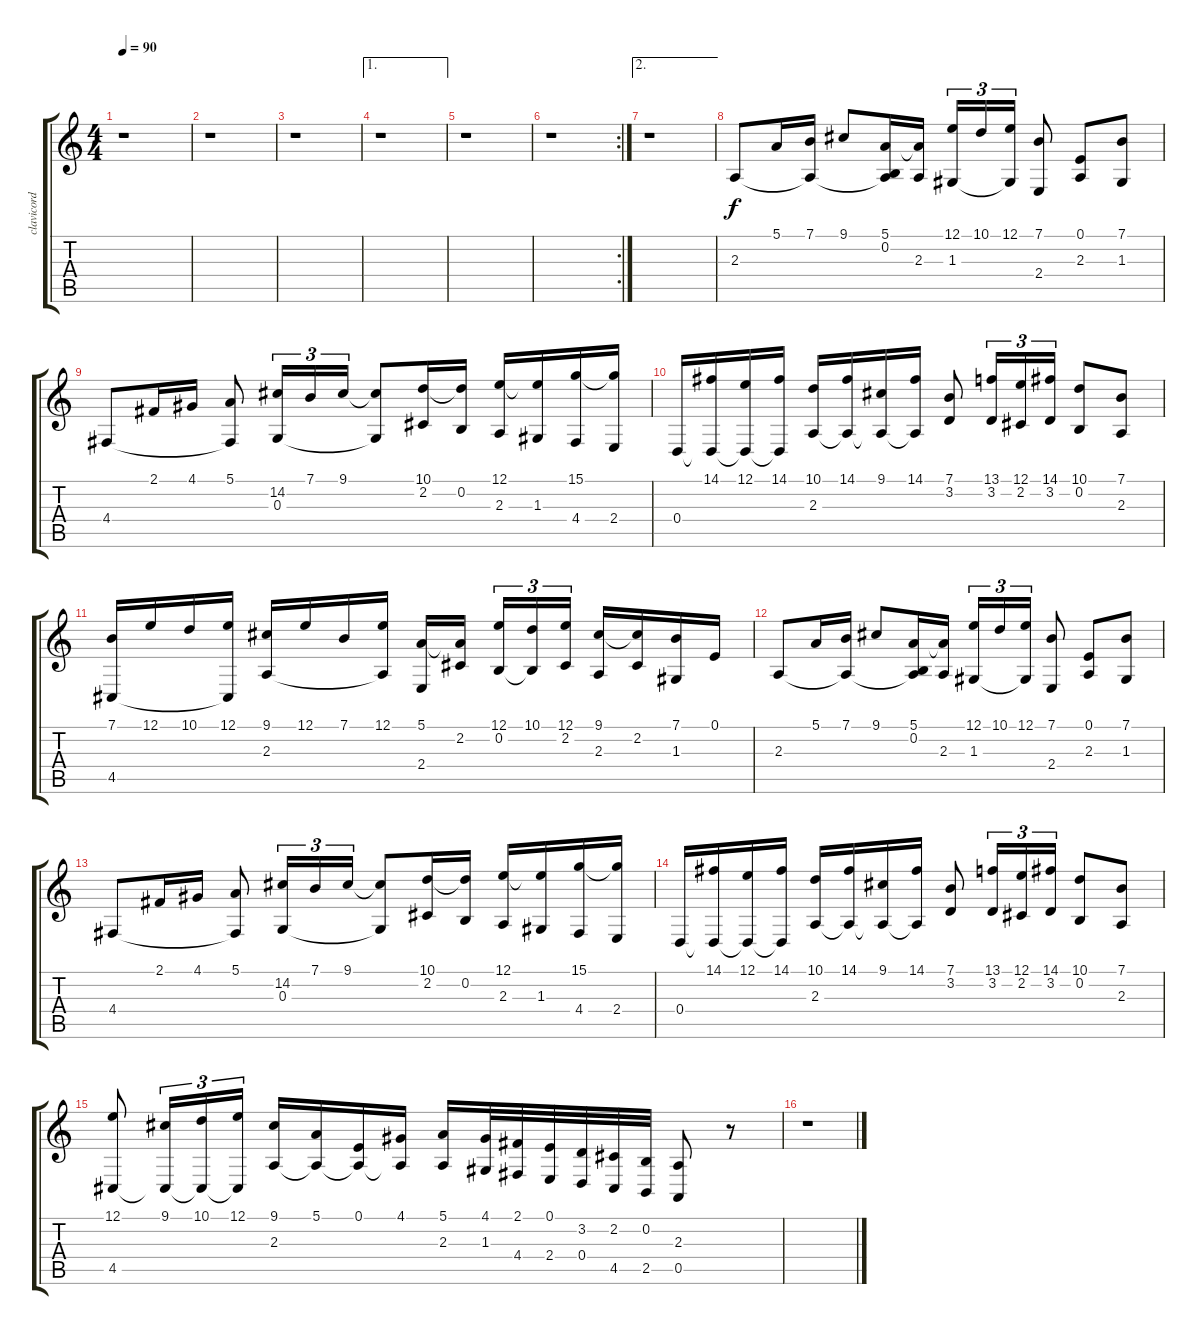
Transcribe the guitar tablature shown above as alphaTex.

\track ("clavicord" "clavicord") {instrument clavinet}
\staff {score tabs}
\tuning (E4 B3 G3 D3 A2 E2) {hide}
\ts (4 4)
\tempo 90
\clef g2
\ks c
r.1{dy f} |
r.1 |
r.1 |
\ae 1
r.1 |
r.1 |
\rc 2
r.1 |
\ae 2
r.1 |
2.3.8 5.1.16 (7.1 2.3{t}).16 9.1.8 (5.1 0.2 2.3{t}).16 (5.1{t} 2.3).16 (12.1 1.3).16{tu (3 2)} 10.1.16{tu (3 2)} (12.1 1.3{t}).16{tu (3 2)} (7.1 2.4).8 (0.1 2.3).8 (7.1 1.3).8 |
4.4.8 2.1.16 4.1.16 (5.1 4.4{t}).8 (14.2 0.3).16{tu (3 2)} 7.1.16{tu (3 2)} 9.1.16{tu (3 2)} (9.1{t} 0.3{t}).8 (10.1 2.2).16 (10.1{t} 0.2).16 (12.1 2.3).16 (12.1{t} 1.3).16 (15.1 4.4).16 (15.1{t} 2.4).16 |
0.4.16 (14.1 0.4{t}).16 (12.1 0.4{t}).16 (14.1 0.4{t}).16 (10.1 2.3).16 (14.1 2.3{t}).16 (9.1 2.3{t}).16 (14.1 2.3{t}).16 (7.1 3.2).8 (13.1 3.2).16{tu (3 2)} (12.1 2.2).16{tu (3 2)} (14.1 3.2).16{tu (3 2)} (10.1 0.2).8 (7.1 2.3).8 |
(7.1 4.5).16 12.1.16 10.1.16 (12.1 4.5{t}).16 (9.1 2.3).16 12.1.16 7.1.16 (12.1 2.3{t}).16 (5.1 2.4).16 (5.1{t} 2.2).16 (12.1 0.2).16{tu (3 2)} (10.1 0.2{t}).16{tu (3 2)} (12.1 2.2).16{tu (3 2)} (9.1 2.3).16 (9.1{t} 2.2).16 (7.1 1.3).16 0.1.16 |
2.3.8 5.1.16 (7.1 2.3{t}).16 9.1.8 (5.1 0.2 2.3{t}).16 (5.1{t} 2.3).16 (12.1 1.3).16{tu (3 2)} 10.1.16{tu (3 2)} (12.1 1.3{t}).16{tu (3 2)} (7.1 2.4).8 (0.1 2.3).8 (7.1 1.3).8 |
4.4.8 2.1.16 4.1.16 (5.1 4.4{t}).8 (14.2 0.3).16{tu (3 2)} 7.1.16{tu (3 2)} 9.1.16{tu (3 2)} (9.1{t} 0.3{t}).8 (10.1 2.2).16 (10.1{t} 0.2).16 (12.1 2.3).16 (12.1{t} 1.3).16 (15.1 4.4).16 (15.1{t} 2.4).16 |
0.4.16 (14.1 0.4{t}).16 (12.1 0.4{t}).16 (14.1 0.4{t}).16 (10.1 2.3).16 (14.1 2.3{t}).16 (9.1 2.3{t}).16 (14.1 2.3{t}).16 (7.1 3.2).8 (13.1 3.2).16{tu (3 2)} (12.1 2.2).16{tu (3 2)} (14.1 3.2).16{tu (3 2)} (10.1 0.2).8 (7.1 2.3).8 |
(12.1 4.5).8 (9.1 4.5{t}).16{tu (3 2)} (10.1 4.5{t}).16{tu (3 2)} (12.1 4.5{t}).16{tu (3 2)} (9.1 2.3).16 (5.1 2.3{t}).16 (0.1 2.3{t}).16 (4.1 2.3{t}).16 (5.1 2.3).16 (4.1 1.3).32 (2.1 4.4).32 (0.1 2.4).32 (3.2 0.4).32 (2.2 4.5).32 (0.2 2.5).32 (2.3 0.5).8 r.8 |
r.1
